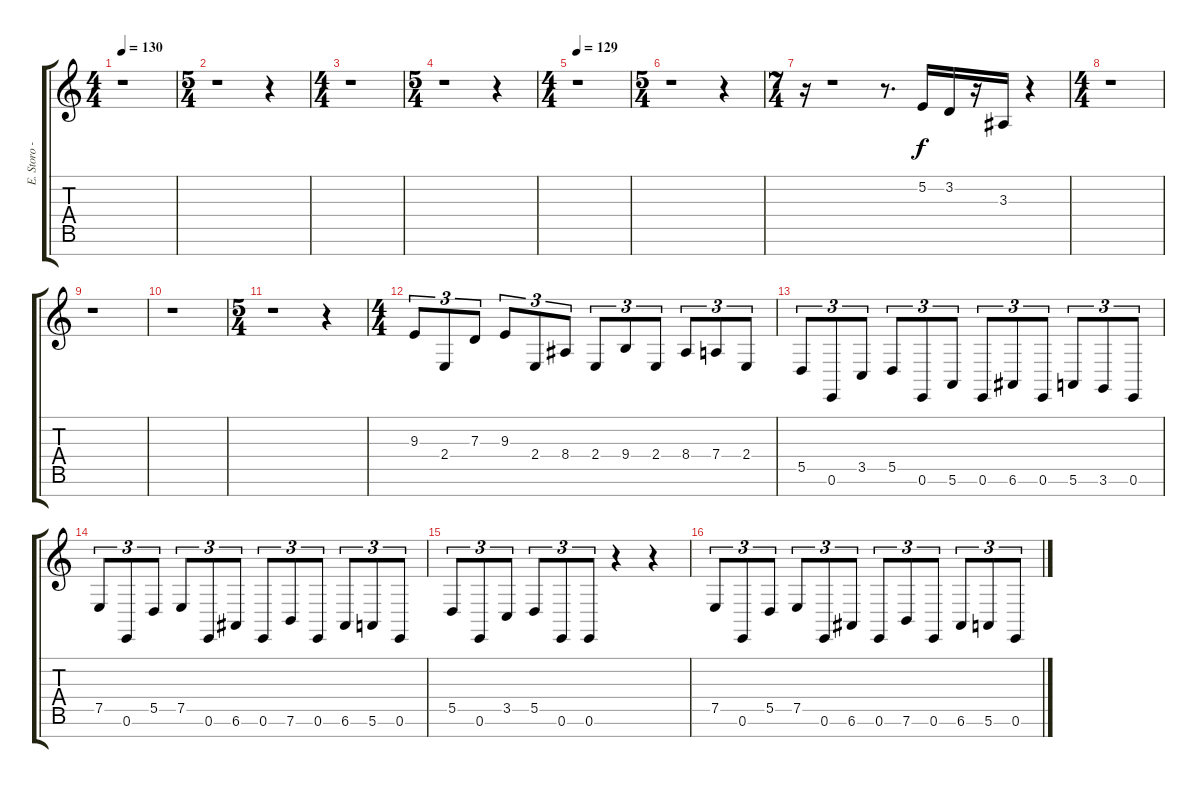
\track ("E. Storo - Keyboard" "E. Storo -") {instrument percussiveorgan}
\staff {score tabs}
\tuning (E4 B3 G3 D3 A2 E2 B1) {hide}
\ts (4 4)
\tempo 130
\clef g2
\ks c
r.1{dy f} |
\ts (5 4)
r.1 r.4 |
\ts (4 4)
r.1 |
\ts (5 4)
r.1 r.4 |
\ts (4 4)
\tempo 129
r.1 |
\ts (5 4)
r.1 r.4 |
\ts (7 4)
r.16{volume 10 balance 8 instrument oboe} r.1 r.8{d} 5.2.16 3.2.16 r.16 3.3.16 r.4 |
\ts (4 4)
r.1 |
r.1 |
r.1 |
\ts (5 4)
r.1 r.4 |
\ts (4 4)
9.3.8{tu (3 2) volume 15 balance 8 instrument drawbarorgan} 2.4.8{tu (3 2)} 7.3.8{tu (3 2)} 9.3.8{tu (3 2)} 2.4.8{tu (3 2)} 8.4.8{tu (3 2)} 2.4.8{tu (3 2)} 9.4.8{tu (3 2)} 2.4.8{tu (3 2)} 8.4.8{tu (3 2)} 7.4.8{tu (3 2)} 2.4.8{tu (3 2)} |
5.5.8{tu (3 2)} 0.6.8{tu (3 2)} 3.5.8{tu (3 2)} 5.5.8{tu (3 2)} 0.6.8{tu (3 2)} 5.6.8{tu (3 2)} 0.6.8{tu (3 2)} 6.6.8{tu (3 2)} 0.6.8{tu (3 2)} 5.6.8{tu (3 2)} 3.6.8{tu (3 2)} 0.6.8{tu (3 2)} |
7.5.8{tu (3 2)} 0.6.8{tu (3 2)} 5.5.8{tu (3 2)} 7.5.8{tu (3 2)} 0.6.8{tu (3 2)} 6.6.8{tu (3 2)} 0.6.8{tu (3 2)} 7.6.8{tu (3 2)} 0.6.8{tu (3 2)} 6.6.8{tu (3 2)} 5.6.8{tu (3 2)} 0.6.8{tu (3 2)} |
5.5.8{tu (3 2)} 0.6.8{tu (3 2)} 3.5.8{tu (3 2)} 5.5.8{tu (3 2)} 0.6.8{tu (3 2)} 0.6.8{tu (3 2)} r.4 r.4 |
7.5.8{tu (3 2)} 0.6.8{tu (3 2)} 5.5.8{tu (3 2)} 7.5.8{tu (3 2)} 0.6.8{tu (3 2)} 6.6.8{tu (3 2)} 0.6.8{tu (3 2)} 7.6.8{tu (3 2)} 0.6.8{tu (3 2)} 6.6.8{tu (3 2)} 5.6.8{tu (3 2)} 0.6.8{tu (3 2)}
